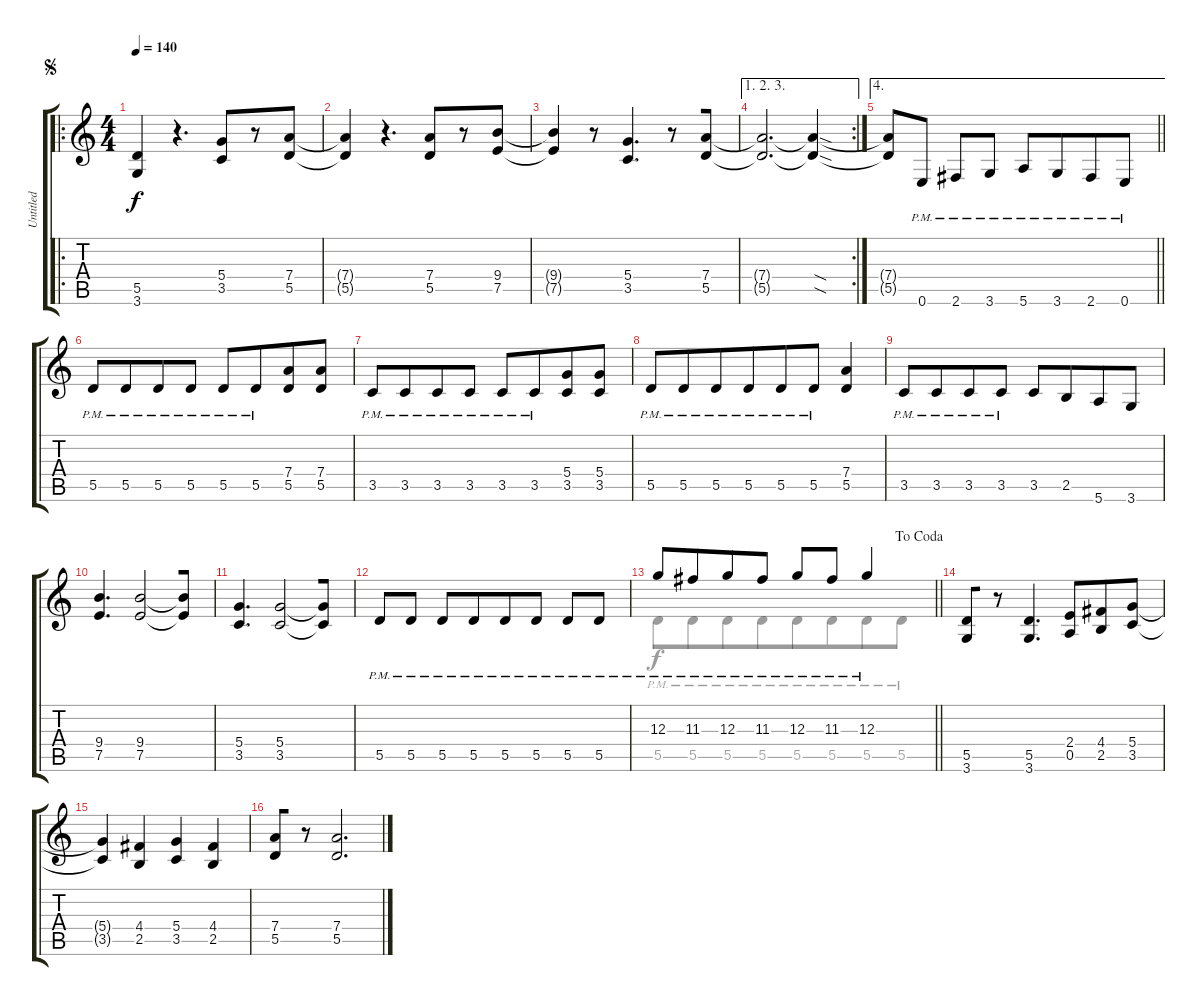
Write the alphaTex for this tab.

\track ("Untitled" "Untitled") {instrument distortionguitar}
\staff {score tabs}
\tuning (E4 B3 G3 D3 A2 E2) {hide}
\voice
\ro
\ts (4 4)
\jump segno
\tempo 140
\clef g2
\ks c
(5.5 3.6).4{dy f beam merge} r.4{d beam merge} (5.4 3.5).8{beam merge} r.8{beam merge} (7.4 5.5).8 |
(7.4{t} 5.5{t}).4{beam merge} r.4{d beam merge} (7.4 5.5).8{beam merge} r.8{beam merge} (9.4 7.5).8 |
(9.4{t} 7.5{t}).4{beam merge} r.8{beam merge} (5.4 3.5).4{d beam merge} r.8{beam merge} (7.4 5.5).8 |
\ae (1 2 3)
\rc 2
(7.4{t} 5.5{t}).2{d beam merge} (7.4{sod t} 5.5{sod t}).4 |
\ae 4
\barLineRight lightlight
(7.4{t} 5.5{t}).8{beam merge} 0.6{pm}.8 2.6{pm}.8{beam merge} 3.6{pm}.8 5.6{pm}.8{beam merge} 3.6{pm}.8{beam merge} 2.6{pm}.8{beam merge} 0.6{pm}.8 |
5.5{pm}.8{beam merge} 5.5{pm}.8{beam merge} 5.5{pm}.8{beam merge} 5.5{pm}.8 5.5{pm}.8{beam merge} 5.5{pm}.8{beam merge} (7.4 5.5).8{beam merge} (7.4 5.5).8 |
3.5{pm}.8{beam merge} 3.5{pm}.8{beam merge} 3.5{pm}.8{beam merge} 3.5{pm}.8 3.5{pm}.8{beam merge} 3.5{pm}.8{beam merge} (5.4 3.5).8 (5.4 3.5).8 |
5.5{pm}.8{beam merge} 5.5{pm}.8{beam merge} 5.5{pm}.8{beam merge} 5.5{pm}.8{beam merge} 5.5{pm}.8 5.5{pm}.8{beam merge} (7.4 5.5).4 |
3.5{pm}.8 3.5{pm}.8{beam merge} 3.5{pm}.8{beam merge} 3.5{pm}.8 3.5.8{beam merge} 2.5.8{beam merge} 5.6.8{beam merge} 3.6.8 |
(9.4 7.5).4{d beam merge} (9.4 7.5).2{beam merge} (9.4{t} 7.5{t}).8 |
(5.4 3.5).4{d beam merge} (5.4 3.5).2{beam merge} (5.4{t} 3.5{t}).8 |
5.5{pm}.8 5.5{pm}.8 5.5{pm}.8{beam merge} 5.5{pm}.8{beam merge} 5.5{pm}.8{beam merge} 5.5{pm}.8 5.5{pm}.8{beam merge} 5.5{pm}.8 |
\jump dacoda
\barLineRight lightlight
12.3{pm}.8{beam merge} 11.3{pm}.8{beam merge} 12.3{pm}.8{beam merge} 11.3{pm}.8 12.3{pm}.8{beam merge} 11.3{pm}.8{beam merge} 12.3{pm}.4 |
(5.5 3.6).8{beam merge} r.8 (5.5 3.6).4{d beam merge} (2.4 0.5).8{beam merge} (4.4 2.5).8{beam merge} (5.4 3.5).8 |
(5.4{t} 3.5{t}).4{beam merge} (4.4 2.5).4{beam merge} (5.4 3.5).4{beam merge} (4.4 2.5).4 |
(7.4 5.5).8{beam merge} r.8{beam merge} (7.4 5.5).2{d}
\voice
\clef g2
\ottava regular
\simile none
\ks c
|
|
|
|
\barLineRight lightlight
|
|
|
|
|
|
|
|
\barLineRight lightlight
5.5{pm}.8{beam merge} 5.5{pm}.8{beam merge} 5.5{pm}.8{beam merge} 5.5{pm}.8{beam merge} 5.5{pm}.8{beam merge} 5.5{pm}.8{beam merge} 5.5{pm}.8{beam merge} 5.5{pm}.8 |
|
|
